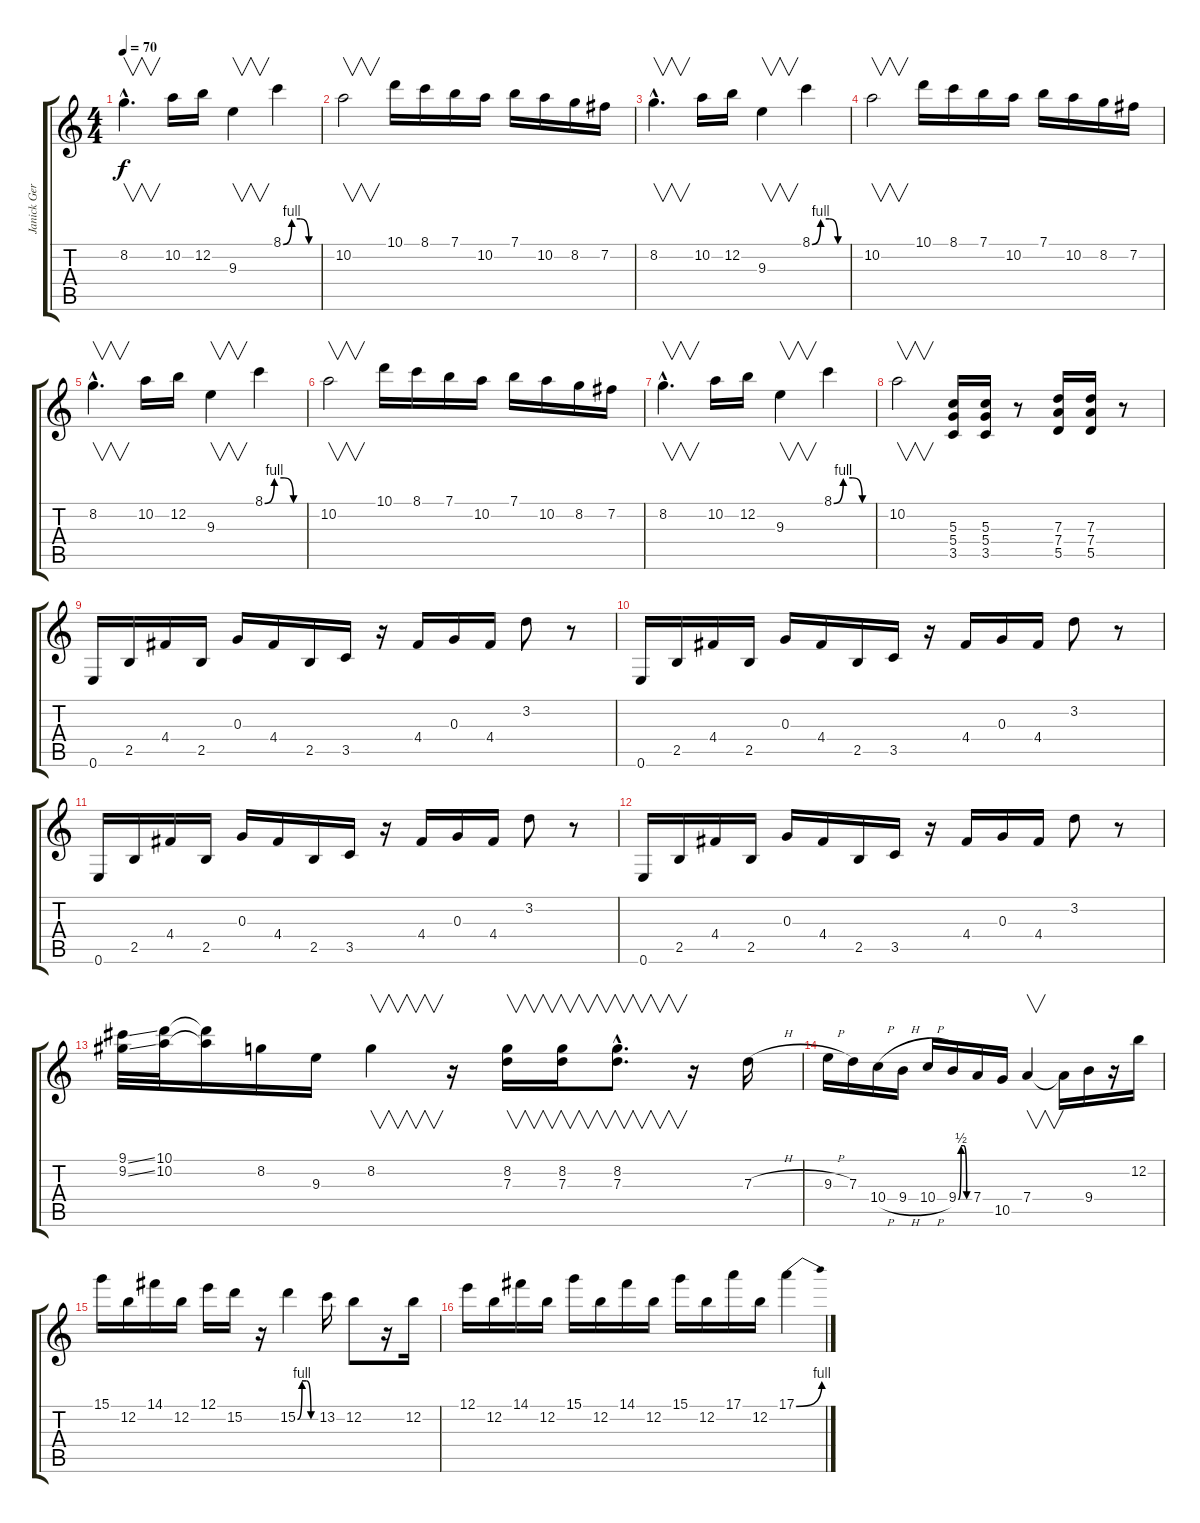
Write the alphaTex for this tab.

\track ("Janick Gers" "Janick Ger") {instrument distortionguitar}
\staff {score tabs}
\tuning (E4 B3 G3 D3 A2 E2) {hide}
\ts (4 4)
\tempo 70
\clef g2
\ks c
8.2{hac}.4{v d dy f} 10.2.16 12.2.16 9.3.4{v} 8.1{be (custom 0 0 15 4 30 4 45 0 60 0)}.4 |
10.2.2{v} 10.1.16 8.1.16 7.1.16 10.2.16 7.1.16 10.2.16 8.2.16 7.2.16 |
8.2{hac}.4{v d} 10.2.16 12.2.16 9.3.4{v} 8.1{be (custom 0 0 15 4 30 4 45 0 60 0)}.4 |
10.2.2{v} 10.1.16 8.1.16 7.1.16 10.2.16 7.1.16 10.2.16 8.2.16 7.2.16 |
8.2{hac}.4{v d} 10.2.16 12.2.16 9.3.4{v} 8.1{be (custom 0 0 15 4 30 4 45 0 60 0)}.4 |
10.2.2{v} 10.1.16 8.1.16 7.1.16 10.2.16 7.1.16 10.2.16 8.2.16 7.2.16 |
8.2{hac}.4{v d} 10.2.16 12.2.16 9.3.4{v} 8.1{be (custom 0 0 15 4 30 4 45 0 60 0)}.4 |
10.2.2{v} (5.3 5.4 3.5).16 (5.3 5.4 3.5).16 r.8 (7.3 7.4 5.5).16 (7.3 7.4 5.5).16 r.8 |
0.6.16 2.5.16 4.4.16 2.5.16 0.3.16 4.4.16 2.5.16 3.5.16 r.16 4.4.16 0.3.16 4.4.16 3.2.8 r.8 |
0.6.16 2.5.16 4.4.16 2.5.16 0.3.16 4.4.16 2.5.16 3.5.16 r.16 4.4.16 0.3.16 4.4.16 3.2.8 r.8 |
0.6.16 2.5.16 4.4.16 2.5.16 0.3.16 4.4.16 2.5.16 3.5.16 r.16 4.4.16 0.3.16 4.4.16 3.2.8 r.8 |
0.6.16 2.5.16 4.4.16 2.5.16 0.3.16 4.4.16 2.5.16 3.5.16 r.16 4.4.16 0.3.16 4.4.16 3.2.8 r.8 |
(9.1{ss} 9.2{ss}).32 (10.1 10.2).32 (10.1{t} 10.2{t}).16 8.2.16 9.3.16 8.2.4{v} r.16 (8.2 7.3).16{v} (8.2 7.3).16{v} (8.2{hac} 7.3{hac}).8{v d} r.16 7.3{h}.16 |
9.3{h}.16 7.3.16 10.4{h}.16 9.4{h}.16 10.4{h}.16 9.4{be (custom 0 0 15 2 30 2 45 0 60 0)}.16 7.4.16 10.5.16 7.4.4{v} 7.4{t}.16 9.4.16 r.16 12.2.16 |
15.1.16 12.2.16 14.1.16 12.2.16 12.1.16 15.2.16 r.16 15.2{be (custom 0 0 15 4 30 4 45 0 60 0)}.4 13.2.16 12.2.8 r.16 12.2.16 |
12.1.16 12.2.16 14.1.16 12.2.16 15.1.16 12.2.16 14.1.16 12.2.16 15.1.16 12.2.16 17.1.16 12.2.16 17.1{be (bend 0 0 60 4)}.4
